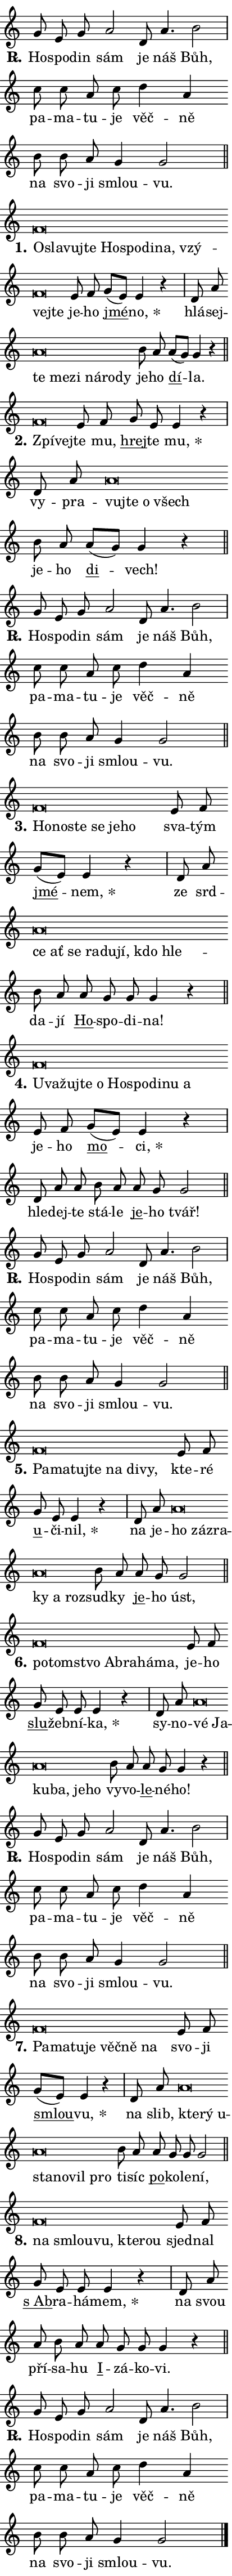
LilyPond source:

\version "2.24.0"
\header { tagline = "" }
\paper {
  indent = 0\cm
  top-margin = 0\cm
  right-margin = 0.13\cm % to fit lyric hyphens
  bottom-margin = 0\cm
  left-margin = 0\cm
  paper-width = 7\cm
  page-breaking = #ly:one-page-breaking
  system-system-spacing.basic-distance = #11
  score-system-spacing.basic-distance = #11
  ragged-last = ##f
}


%% Author: Thomas Morley
%% https://lists.gnu.org/archive/html/lilypond-user/2020-05/msg00002.html
#(define (line-position grob)
"Returns position of @var[grob} in current system:
   @code{'start}, if at first time-step
   @code{'end}, if at last time-step
   @code{'middle} otherwise
"
  (let* ((col (ly:item-get-column grob))
         (ln (ly:grob-object col 'left-neighbor))
         (rn (ly:grob-object col 'right-neighbor))
         (col-to-check-left (if (ly:grob? ln) ln col))
         (col-to-check-right (if (ly:grob? rn) rn col))
         (break-dir-left
           (and
             (ly:grob-property col-to-check-left 'non-musical #f)
             (ly:item-break-dir col-to-check-left)))
         (break-dir-right
           (and
             (ly:grob-property col-to-check-right 'non-musical #f)
             (ly:item-break-dir col-to-check-right))))
        (cond ((eqv? 1 break-dir-left) 'start)
              ((eqv? -1 break-dir-right) 'end)
              (else 'middle))))

#(define (tranparent-at-line-position vctor)
  (lambda (grob)
  "Relying on @code{line-position} select the relevant enry from @var{vctor}.
Used to determine transparency,"
    (case (line-position grob)
      ((end) (not (vector-ref vctor 0)))
      ((middle) (not (vector-ref vctor 1)))
      ((start) (not (vector-ref vctor 2))))))

noteHeadBreakVisibility =
#(define-music-function (break-visibility)(vector?)
"Makes @code{NoteHead}s transparent relying on @var{break-visibility}"
#{
  \override NoteHead.transparent =
    #(tranparent-at-line-position break-visibility)
#})

#(define delete-ledgers-for-transparent-note-heads
  (lambda (grob)
    "Reads whether a @code{NoteHead} is transparent.
If so this @code{NoteHead} is removed from @code{'note-heads} from
@var{grob}, which is supposed to be @code{LedgerLineSpanner}.
As a result ledgers are not printed for this @code{NoteHead}"
    (let* ((nhds-array (ly:grob-object grob 'note-heads))
           (nhds-list
             (if (ly:grob-array? nhds-array)
                 (ly:grob-array->list nhds-array)
                 '()))
           ;; Relies on the transparent-property being done before
           ;; Staff.LedgerLineSpanner.after-line-breaking is executed.
           ;; This is fragile ...
           (to-keep
             (remove
               (lambda (nhd)
                 (ly:grob-property nhd 'transparent #f))
               nhds-list)))
      ;; TODO find a better method to iterate over grob-arrays, similiar
      ;; to filter/remove etc for lists
      ;; For now rebuilt from scratch
      (set! (ly:grob-object grob 'note-heads)  '())
      (for-each
        (lambda (nhd)
          (ly:pointer-group-interface::add-grob grob 'note-heads nhd))
        to-keep))))

squashNotes = {
  \override NoteHead.X-extent = #'(-0.2 . 0.2)
  \override NoteHead.Y-extent = #'(-0.75 . 0)
  \override NoteHead.stencil =
    #(lambda (grob)
       (let ((pos (ly:grob-property grob 'staff-position)))
         (begin
           (if (< pos -7) (display "ERROR: Lower brevis then expected\n") (display ""))
           (if (<= pos -6) ly:text-interface::print ly:note-head::print))))
}
unSquashNotes = {
  \revert NoteHead.X-extent
  \revert NoteHead.Y-extent
  \revert NoteHead.stencil
}

hideNotes = \noteHeadBreakVisibility #begin-of-line-visible
unHideNotes = \noteHeadBreakVisibility #all-visible

% work-around for resetting accidentals
% https://lilypond.org/doc/v2.23/Documentation/notation/displaying-rhythms#unmetered-music
cadenzaMeasure = {
  \cadenzaOff
  \partial 1024 s1024
  \cadenzaOn
}

#(define-markup-command (accent layout props text) (markup?)
  "Underline accented syllable"
  (interpret-markup layout props
    #{\markup \override #'(offset . 4.3) \underline { #text }#}))

responsum = \markup \concat {
  "R" \hspace #-1.05 \path #0.1 #'((moveto 0 0.07) (lineto 0.9 0.8)) \hspace #0.05 "."
}

spaceSize = #0.6828661417322834 % exact space size for TeX Gyre Schola

\layout {
  \context {
    \Staff
    \remove "Time_signature_engraver"
    \override LedgerLineSpanner.after-line-breaking = #delete-ledgers-for-transparent-note-heads
  }
  \context {
    \Lyrics {
      \override LyricSpace.minimum-distance = \spaceSize
      \override LyricText.font-name = #"TeX Gyre Schola"
      \override LyricText.font-size = 1
      \override StanzaNumber.font-name = #"TeX Gyre Schola Bold"
      \override StanzaNumber.font-size = 1
    }
  }
  \context {
    \Score 
    \override NoteHead.text =
      #(lambda (grob) 
        (let ((pos (ly:grob-property grob 'staff-position)))
          #{\markup {
            \combine
              \halign #-0.55 \raise #(if (= pos -6) 0 0.5) \override #'(thickness . 2) \draw-line #'(3.2 . 0)
              \musicglyph "noteheads.sM1"
          }#}))
  }
}

% magnetic-lyrics.ily
%
%   written by
%     Jean Abou Samra <jean@abou-samra.fr>
%     Werner Lemberg <wl@gnu.org>
%
%   adapted by
%     Jiri Hon <jiri.hon@gmail.com>
%
% Version 2022-Apr-15

% https://www.mail-archive.com/lilypond-user@gnu.org/msg149350.html

#(define (Left_hyphen_pointer_engraver context)
   "Collect syllable-hyphen-syllable occurrences in lyrics and store
them in properties.  This engraver only looks to the left.  For
example, if the lyrics input is @code{foo -- bar}, it does the
following.

@itemize @bullet
@item
Set the @code{text} property of the @code{LyricHyphen} grob between
@q{foo} and @q{bar} to @code{foo}.

@item
Set the @code{left-hyphen} property of the @code{LyricText} grob with
text @q{foo} to the @code{LyricHyphen} grob between @q{foo} and
@q{bar}.
@end itemize

Use this auxiliary engraver in combination with the
@code{lyric-@/text::@/apply-@/magnetic-@/offset!} hook."
   (let ((hyphen #f)
         (text #f))
     (make-engraver
      (acknowledgers
       ((lyric-syllable-interface engraver grob source-engraver)
        (set! text grob)))
      (end-acknowledgers
       ((lyric-hyphen-interface engraver grob source-engraver)
        ;(when (not (grob::has-interface grob 'lyric-space-interface))
          (set! hyphen grob)));)
      ((stop-translation-timestep engraver)
       (when (and text hyphen)
         (ly:grob-set-object! text 'left-hyphen hyphen))
       (set! text #f)
       (set! hyphen #f)))))

#(define (lyric-text::apply-magnetic-offset! grob)
   "If the space between two syllables is less than the value in
property @code{LyricText@/.details@/.squash-threshold}, move the right
syllable to the left so that it gets concatenated with the left
syllable.

Use this function as a hook for
@code{LyricText@/.after-@/line-@/breaking} if the
@code{Left_@/hyphen_@/pointer_@/engraver} is active."
   (let ((hyphen (ly:grob-object grob 'left-hyphen #f)))
     (when hyphen
       (let ((left-text (ly:spanner-bound hyphen LEFT)))
         (when (grob::has-interface left-text 'lyric-syllable-interface)
           (let* ((common (ly:grob-common-refpoint grob left-text X))
                  (this-x-ext (ly:grob-extent grob common X))
                  (left-x-ext
                   (begin
                     ;; Trigger magnetism for left-text.
                     (ly:grob-property left-text 'after-line-breaking)
                     (ly:grob-extent left-text common X)))
                  ;; `delta` is the gap width between two syllables.
                  (delta (- (interval-start this-x-ext)
                            (interval-end left-x-ext)))
                  (details (ly:grob-property grob 'details))
                  (threshold (assoc-get 'squash-threshold details 0.2)))
             (when (< delta threshold)
               (let* (;; We have to manipulate the input text so that
                      ;; ligatures crossing syllable boundaries are not
                      ;; disabled.  For languages based on the Latin
                      ;; script this is essentially a beautification.
                      ;; However, for non-Western scripts it can be a
                      ;; necessity.
                      (lt (ly:grob-property left-text 'text))
                      (rt (ly:grob-property grob 'text))
                      (is-space (grob::has-interface hyphen 'lyric-space-interface))
                      (space (if is-space " " ""))
                      (extra-delta (if is-space spaceSize 0))
                      ;; Append new syllable.
                      (ltrt-space (if (and (string? lt) (string? rt))
                                (string-append lt space rt)
                                (make-concat-markup (list lt space rt))))
                      ;; Right-align `ltrt` to the right side.
                      (ltrt-space-markup (grob-interpret-markup
                               grob
                               (make-translate-markup
                                (cons (interval-length this-x-ext) 0)
                                (make-right-align-markup ltrt-space)))))
                 (begin
                   ;; Don't print `left-text`.
                   (ly:grob-set-property! left-text 'stencil #f)
                   ;; Set text and stencil (which holds all collected
                   ;; syllables so far) and shift it to the left.
                   (ly:grob-set-property! grob 'text ltrt-space)
                   (ly:grob-set-property! grob 'stencil ltrt-space-markup)
                   (ly:grob-translate-axis! grob (- (- delta extra-delta)) X))))))))))


#(define (lyric-hyphen::displace-bounds-first grob)
   ;; Make very sure this callback isn't triggered too early.
   (let ((left (ly:spanner-bound grob LEFT))
         (right (ly:spanner-bound grob RIGHT)))
     (ly:grob-property left 'after-line-breaking)
     (ly:grob-property right 'after-line-breaking)
     (ly:lyric-hyphen::print grob)))

squashThreshold = #0.4

\layout {
  \context {
    \Lyrics
    \consists #Left_hyphen_pointer_engraver
    \override LyricText.after-line-breaking =
      #lyric-text::apply-magnetic-offset!
    \override LyricHyphen.stencil = #lyric-hyphen::displace-bounds-first
    \override LyricText.details.squash-threshold = \squashThreshold
    \override LyricHyphen.minimum-distance = 0
    \override LyricHyphen.minimum-length = \squashThreshold
  }
}

squashText = \override LyricText.details.squash-threshold = 9999
unSquashText = \override LyricText.details.squash-threshold = \squashThreshold

leftText = \override LyricText.self-alignment-X = #LEFT
unLeftText = \revert LyricText.self-alignment-X

starOffset = #(lambda (grob) 
                (let ((x_offset (ly:self-alignment-interface::aligned-on-x-parent grob)))
                  (if (= x_offset 0) 0 (+ x_offset 1.2))))

star = #(define-music-function (syllable)(string?)
"Append star separator at the end of a syllable"
#{
  \once \override LyricText.X-offset = #starOffset
  \lyricmode { \markup {
    #syllable
    \override #'((font-name . "TeX Gyre Schola Bold")) \hspace #0.2 \lower #0.65 \larger "*"
  } }
#})

starAccent = #(define-music-function (syllable)(string?)
"Append star separator at the end of a syllable and make accent"
#{
  \once \override LyricText.X-offset = #starOffset
  \lyricmode { \markup {
    \accent #syllable
    \override #'((font-name . "TeX Gyre Schola Bold")) \hspace #0.2 \lower #0.65 \larger "*"
  } }
#})

breath = #(define-music-function (syllable)(string?)
"Append breathing indicator at the end of a syllable"
#{
  \lyricmode { \markup { #syllable "+" } }
#})

optionalBreath = #(define-music-function (syllable)(string?)
"Append optional breathing indicator at the end of a syllable"
#{
  \lyricmode { \markup { #syllable "(+)" } }
#})


\score {
    <<
        \new Voice = "melody" { \cadenzaOn \key c \major \relative { g'8 e g a2 d,8 a'4. b2 \cadenzaMeasure \bar "|" c8 c a c \bar "" d4 a \bar "" b8 b a g4 g2 \cadenzaMeasure \bar "||" \break } }
        \new Lyrics \lyricsto "melody" { \lyricmode { \set stanza = \responsum
Ho -- spo -- din sám je náš Bůh, pa -- ma -- tu -- je věč -- ně na svo -- ji smlou -- vu. } }
    >>
    \layout {}
}

\score {
    <<
        \new Voice = "melody" { \cadenzaOn \key c \major \relative { \squashNotes f'\breve*1/16 \hideNotes \breve*1/16 \bar "" \breve*1/16 \bar "" \breve*1/16 \bar "" \breve*1/16 \bar "" \breve*1/16 \bar "" \breve*1/16 \bar "" \breve*1/16 \bar "" \breve*1/16 \bar "" \breve*1/16 \breve*1/16 \bar "" \unHideNotes \unSquashNotes e8 f \bar "" g[( e)] e4 r \cadenzaMeasure \bar "|" d8 a' \bar "" \squashNotes a\breve*1/16 \hideNotes \breve*1/16 \bar "" \breve*1/16 \bar "" \breve*1/16 \bar "" \breve*1/16 \breve*1/16 \bar "" \unHideNotes \unSquashNotes b8 a \bar "" a[( g)] g4 r \cadenzaMeasure \bar "||" \break } }
        \new Lyrics \lyricsto "melody" { \lyricmode { \set stanza = "1."
\leftText O -- \squashText sla -- vuj -- te Ho -- spo -- di -- na, vzý -- vej -- te \unLeftText \unSquashText je -- ho \markup \accent jmé -- \star no, hlá -- sej -- \leftText te \squashText me -- zi ná -- ro -- dy \unLeftText \unSquashText je -- ho \markup \accent dí -- la. } }
    >>
    \layout {}
}

\score {
    <<
        \new Voice = "melody" { \cadenzaOn \key c \major \relative { \squashNotes f'\breve*1/16 \hideNotes \breve*1/16 \bar "" \unHideNotes \unSquashNotes e8 f \bar "" g e e4 r \cadenzaMeasure \bar "|" d8 a' \bar "" \squashNotes a\breve*1/16 \hideNotes \breve*1/16 \bar "" \breve*1/16 \breve*1/16 \bar "" \unHideNotes \unSquashNotes b8 a \bar "" a[( g)] g4 r \cadenzaMeasure \bar "||" \break } }
        \new Lyrics \lyricsto "melody" { \lyricmode { \set stanza = "2."
\leftText Zpí -- \squashText vej -- \unLeftText \unSquashText te mu, \markup \accent hrej -- te \star mu, vy -- pra -- \leftText vuj -- \squashText te o všech \unLeftText \unSquashText je -- ho \markup \accent di -- vech! } }
    >>
    \layout {}
}

\score {
    <<
        \new Voice = "melody" { \cadenzaOn \key c \major \relative { g'8 e g a2 d,8 a'4. b2 \cadenzaMeasure \bar "|" c8 c a c \bar "" d4 a \bar "" b8 b a g4 g2 \cadenzaMeasure \bar "||" \break } }
        \new Lyrics \lyricsto "melody" { \lyricmode { \set stanza = \responsum
Ho -- spo -- din sám je náš Bůh, pa -- ma -- tu -- je věč -- ně na svo -- ji smlou -- vu. } }
    >>
    \layout {}
}

\score {
    <<
        \new Voice = "melody" { \cadenzaOn \key c \major \relative { \squashNotes f'\breve*1/16 \hideNotes \breve*1/16 \bar "" \breve*1/16 \bar "" \breve*1/16 \bar "" \breve*1/16 \breve*1/16 \bar "" \unHideNotes \unSquashNotes e8 f \bar "" g[( e)] e4 r \cadenzaMeasure \bar "|" d8 a' \bar "" \squashNotes a\breve*1/16 \hideNotes \breve*1/16 \bar "" \breve*1/16 \bar "" \breve*1/16 \bar "" \breve*1/16 \bar "" \breve*1/16 \bar "" \breve*1/16 \breve*1/16 \bar "" \unHideNotes \unSquashNotes b8 a \bar "" a g g g4 r \cadenzaMeasure \bar "||" \break } }
        \new Lyrics \lyricsto "melody" { \lyricmode { \set stanza = "3."
\leftText Ho -- \squashText no -- ste se je -- ho \unLeftText \unSquashText sva -- tým \markup \accent jmé -- \star nem, ze srd -- \leftText ce \squashText ať se ra -- du -- jí, kdo hle -- \unLeftText \unSquashText da -- jí \markup \accent Ho -- spo -- di -- na! } }
    >>
    \layout {}
}

\score {
    <<
        \new Voice = "melody" { \cadenzaOn \key c \major \relative { \squashNotes f'\breve*1/16 \hideNotes \breve*1/16 \bar "" \breve*1/16 \bar "" \breve*1/16 \bar "" \breve*1/16 \bar "" \breve*1/16 \bar "" \breve*1/16 \bar "" \breve*1/16 \bar "" \breve*1/16 \breve*1/16 \bar "" \unHideNotes \unSquashNotes e8 f \bar "" g[( e)] e4 r \cadenzaMeasure \bar "|" d8 a' a \bar "" b8 a \bar "" a g g2 \cadenzaMeasure \bar "||" \break } }
        \new Lyrics \lyricsto "melody" { \lyricmode { \set stanza = "4."
\leftText U -- \squashText va -- žuj -- te o Ho -- spo -- di -- nu a \unLeftText \unSquashText je -- ho \markup \accent mo -- \star ci, hle -- dej -- te stá -- le \markup \accent je -- ho tvář! } }
    >>
    \layout {}
}

\score {
    <<
        \new Voice = "melody" { \cadenzaOn \key c \major \relative { g'8 e g a2 d,8 a'4. b2 \cadenzaMeasure \bar "|" c8 c a c \bar "" d4 a \bar "" b8 b a g4 g2 \cadenzaMeasure \bar "||" \break } }
        \new Lyrics \lyricsto "melody" { \lyricmode { \set stanza = \responsum
Ho -- spo -- din sám je náš Bůh, pa -- ma -- tu -- je věč -- ně na svo -- ji smlou -- vu. } }
    >>
    \layout {}
}

\score {
    <<
        \new Voice = "melody" { \cadenzaOn \key c \major \relative { \squashNotes f'\breve*1/16 \hideNotes \breve*1/16 \bar "" \breve*1/16 \bar "" \breve*1/16 \bar "" \breve*1/16 \bar "" \breve*1/16 \breve*1/16 \bar "" \unHideNotes \unSquashNotes e8 f \bar "" g e e4 r \cadenzaMeasure \bar "|" d8 a' \bar "" \squashNotes a\breve*1/16 \hideNotes \breve*1/16 \bar "" \breve*1/16 \bar "" \breve*1/16 \bar "" \breve*1/16 \breve*1/16 \bar "" \unHideNotes \unSquashNotes b8 a \bar "" a g g2 \cadenzaMeasure \bar "||" \break } }
        \new Lyrics \lyricsto "melody" { \lyricmode { \set stanza = "5."
\leftText Pa -- \squashText ma -- tuj -- te na di -- vy, \unLeftText \unSquashText kte -- ré \markup \accent u -- či -- \star nil, na je -- \leftText ho \squashText zá -- zra -- ky a roz -- \unLeftText \unSquashText sud -- ky \markup \accent je -- ho úst, } }
    >>
    \layout {}
}

\score {
    <<
        \new Voice = "melody" { \cadenzaOn \key c \major \relative { \squashNotes f'\breve*1/16 \hideNotes \breve*1/16 \bar "" \breve*1/16 \bar "" \breve*1/16 \bar "" \breve*1/16 \bar "" \breve*1/16 \breve*1/16 \bar "" \unHideNotes \unSquashNotes e8 f \bar "" g e e e4 r \cadenzaMeasure \bar "|" d8 a' \bar "" \squashNotes a\breve*1/16 \hideNotes \breve*1/16 \bar "" \breve*1/16 \bar "" \breve*1/16 \bar "" \breve*1/16 \breve*1/16 \bar "" \unHideNotes \unSquashNotes b8 a \bar "" a g g4 r \cadenzaMeasure \bar "||" \break } }
        \new Lyrics \lyricsto "melody" { \lyricmode { \set stanza = "6."
\leftText po -- \squashText tom -- stvo Ab -- ra -- há -- ma, \unLeftText \unSquashText je -- ho \markup \accent slu -- žeb -- ní -- \star ka, sy -- no -- \leftText vé \squashText Ja -- ku -- ba, je -- ho \unLeftText \unSquashText vy -- vo -- \markup \accent le -- né -- ho! } }
    >>
    \layout {}
}

\score {
    <<
        \new Voice = "melody" { \cadenzaOn \key c \major \relative { g'8 e g a2 d,8 a'4. b2 \cadenzaMeasure \bar "|" c8 c a c \bar "" d4 a \bar "" b8 b a g4 g2 \cadenzaMeasure \bar "||" \break } }
        \new Lyrics \lyricsto "melody" { \lyricmode { \set stanza = \responsum
Ho -- spo -- din sám je náš Bůh, pa -- ma -- tu -- je věč -- ně na svo -- ji smlou -- vu. } }
    >>
    \layout {}
}

\score {
    <<
        \new Voice = "melody" { \cadenzaOn \key c \major \relative { \squashNotes f'\breve*1/16 \hideNotes \breve*1/16 \bar "" \breve*1/16 \bar "" \breve*1/16 \bar "" \breve*1/16 \bar "" \breve*1/16 \breve*1/16 \bar "" \unHideNotes \unSquashNotes e8 f \bar "" g[( e)] e4 r \cadenzaMeasure \bar "|" d8 a' \bar "" \squashNotes a\breve*1/16 \hideNotes \breve*1/16 \bar "" \breve*1/16 \bar "" \breve*1/16 \bar "" \breve*1/16 \bar "" \breve*1/16 \breve*1/16 \bar "" \unHideNotes \unSquashNotes b8 a \bar "" a g g g2 \cadenzaMeasure \bar "||" \break } }
        \new Lyrics \lyricsto "melody" { \lyricmode { \set stanza = "7."
\leftText Pa -- \squashText ma -- tu -- je věč -- ně na \unLeftText \unSquashText svo -- ji \markup \accent smlou -- \star vu, na slib, \leftText kte -- \squashText rý u -- sta -- no -- vil pro \unLeftText \unSquashText ti -- síc \markup \accent po -- ko -- le -- ní, } }
    >>
    \layout {}
}

\score {
    <<
        \new Voice = "melody" { \cadenzaOn \key c \major \relative { \squashNotes f'\breve*1/16 \hideNotes \breve*1/16 \bar "" \breve*1/16 \bar "" \breve*1/16 \breve*1/16 \bar "" \unHideNotes \unSquashNotes e8 f \bar "" g e e e4 r \cadenzaMeasure \bar "|" d8 a' \bar "" a b8 a \bar "" a g g g4 r \cadenzaMeasure \bar "||" \break } }
        \new Lyrics \lyricsto "melody" { \lyricmode { \set stanza = "8."
\leftText na \squashText smlou -- vu, kte -- rou \unLeftText \unSquashText sjed -- nal \markup \accent "s Ab" -- ra -- há -- \star mem, na svou pří -- sa -- hu \markup \accent I -- zá -- ko -- vi. } }
    >>
    \layout {}
}

\score {
    <<
        \new Voice = "melody" { \cadenzaOn \key c \major \relative { g'8 e g a2 d,8 a'4. b2 \cadenzaMeasure \bar "|" c8 c a c \bar "" d4 a \bar "" b8 b a g4 g2 \cadenzaMeasure \bar "||" \break } \bar "|." }
        \new Lyrics \lyricsto "melody" { \lyricmode { \set stanza = \responsum
Ho -- spo -- din sám je náš Bůh, pa -- ma -- tu -- je věč -- ně na svo -- ji smlou -- vu. } }
    >>
    \layout {}
}
